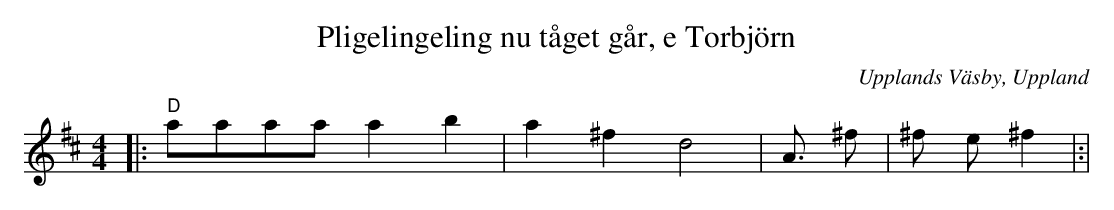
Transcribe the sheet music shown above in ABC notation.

X:1
T:Pligelingeling nu tåget går, e Torbjörn
O:Upplands Väsby, Uppland
M:4/4
L:1/8
K:D
|: "D"aaaa a2 b2 |a2^f2 d4 | A3/2 ^f | ^f e ^f2 |:|
